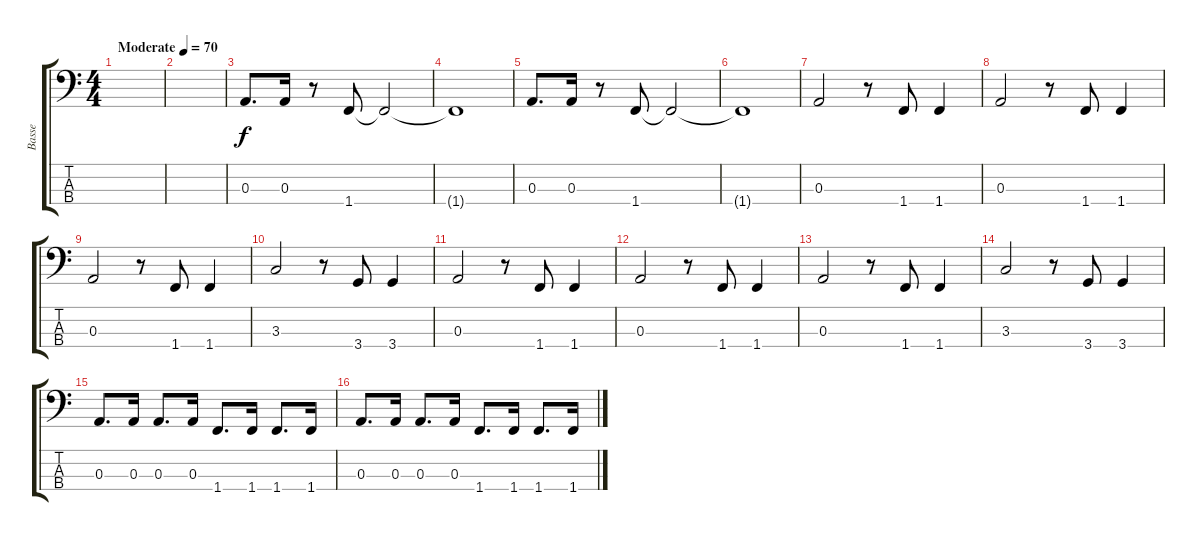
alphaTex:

\track ("Basse" "Basse") {instrument electricbassfinger}
\staff {score tabs}
\tuning (G2 D2 A1 E1) {hide}
\ts (4 4)
\tempo (70 "Moderate")
\clef f4
\ks c
|
|
0.3.8{d} 0.3.16 r.8 1.4.8 1.4{t}.2 |
1.4{t}.1 |
0.3.8{d} 0.3.16 r.8 1.4.8 1.4{t}.2 |
1.4{t}.1 |
0.3.2 r.8 1.4.8 1.4.4 |
0.3.2 r.8 1.4.8 1.4.4 |
0.3.2 r.8 1.4.8 1.4.4 |
3.3.2 r.8 3.4.8 3.4.4 |
0.3.2 r.8 1.4.8 1.4.4 |
0.3.2 r.8 1.4.8 1.4.4 |
0.3.2 r.8 1.4.8 1.4.4 |
3.3.2 r.8 3.4.8 3.4.4 |
0.3.8{d} 0.3.16 0.3.8{d} 0.3.16 1.4.8{d} 1.4.16 1.4.8{d} 1.4.16 |
0.3.8{d} 0.3.16 0.3.8{d} 0.3.16 1.4.8{d} 1.4.16 1.4.8{d} 1.4.16
